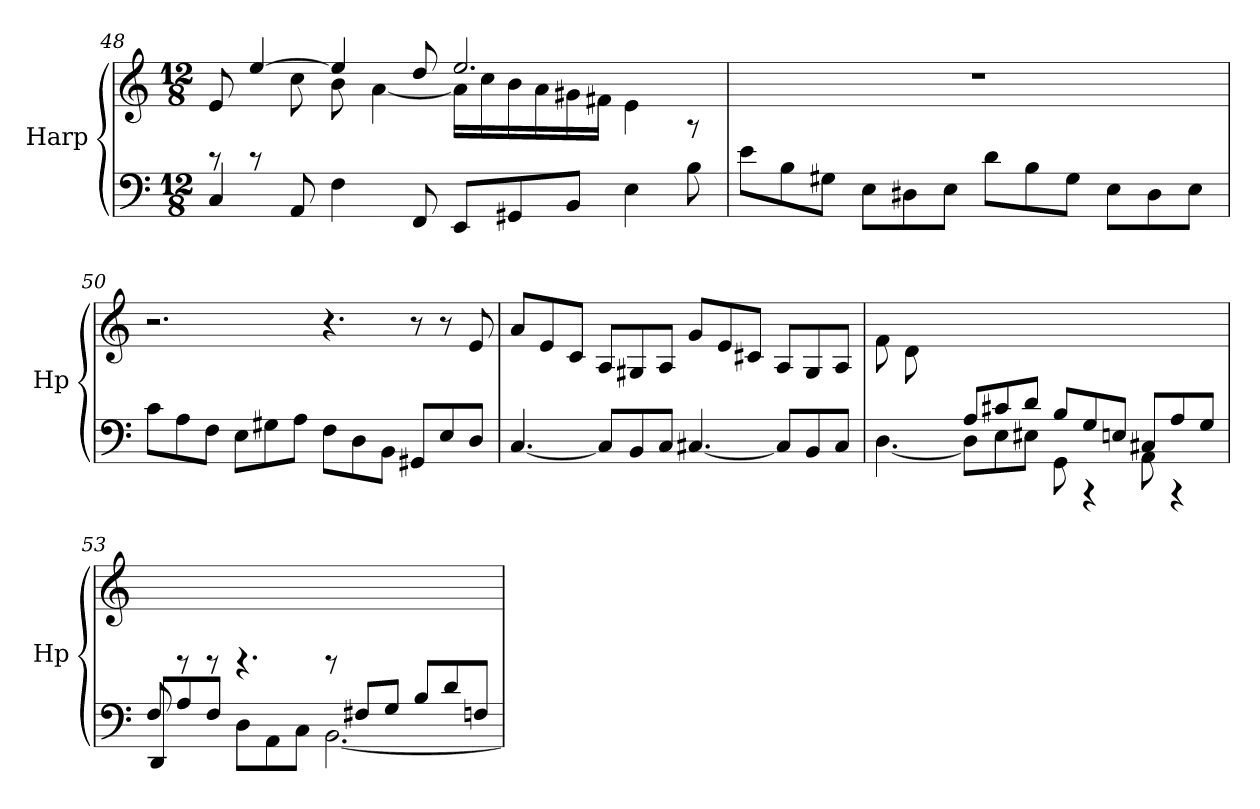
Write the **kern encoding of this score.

**kern	**kern
*part1	*part1
*staff2	*staff1
*I"Harp	*
*I'Hp	*
!!LO:LB:g=z
*clefF4	*clefG2
*k[]	*k[]
*M12/8	*M12/8
=48	=48
*	*^
4C/	8e/	8rBB
.	[4ee/	8rBB
8AA/	.	8cc\
4F\	4ee/]	8b\
.	.	[4a\
8FF/	8dd/	.
8EE/L	2.ee/	16a\LL]
.	.	16cc\
8GG#X/	.	16b\
.	.	16a\
8BB/J	.	16g#X\
.	.	16f#X\JJ
4E\	.	4e\
8B\	.	8rA
*	*v	*v
=49	=49
8e\L	1.r
8B\	.
8G#X\J	.
8E\L	.
8D#X\	.
8E\J	.
8d\L	.
8B\	.
8G#\J	.
8E\L	.
8D#\	.
8E\J	.
!!LO:LB:g=z
=50	=50
8c\L	2.r
8A\	.
8F\J	.
8E\L	.
8G#X\	.
8A\J	.
8F\L	4.r
8D\	.
8BB\J	.
8GG#X/L	8r
8E/	8r
8D/J	8e/
=51	=51
[4.C/	8a/L
.	8e/
.	8c/J
8C/L]	8A/L
8BB/	8G#X/
8C/J	8A/J
[4.C#X/	8g/L
.	8e/
.	8c#X/J
8C#/L]	8A/L
8BB/	8G#/
8C#/J	8A/J
!!LO:LB:g=z
=52	=52
*^	*
4ryy	[4.D\	8f\L
.	.	8d\
8B-X/J	.	1ryy
8A/L	8D\L]	.
8c#X/	8E\	.
8d/J	8E#X\J	.
8B-/L	8GG\	.
8G/	4rAAA	.
8E/J	.	.
8C#X/L	8AA\	.
8A/	4rAAA	4ryy
8G/J	.	.
=53	=53	=53
8F/	8DD/L	8ryy
2.ryy	8A/	8rBB
.	8F/J	8rBB
.	8D\L	4.rBB
.	8AA\	.
.	8C\J	.
.	[2.BB\	8rBB
8F#X/L	.	2ryy
8G/J	.	.
8B/L	.	.
8d/	.	.
8Fn/J	.	8ryy
*v	*v	*
=	=
*-	*-
